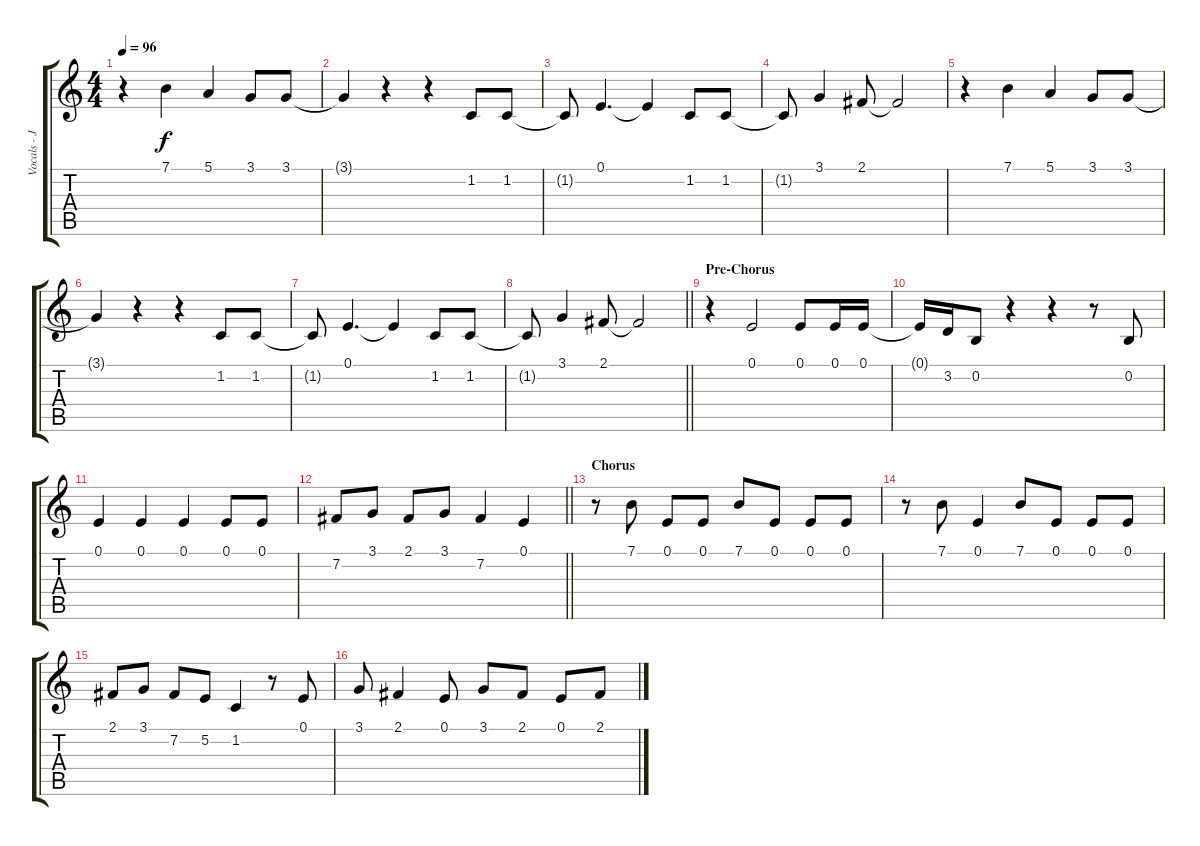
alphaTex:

\track ("Vocals - Jem" "Vocals - J") {instrument altosax}
\staff {score tabs}
\tuning (E4 B3 G3 D3 A2 E2) {hide}
\ts (4 4)
\tempo 96
\clef g2
\ks c
r.4{dy f} 7.1.4 5.1.4 3.1.8 3.1.8 |
3.1{t}.4 r.4 r.4 1.2.8 1.2.8 |
1.2{t}.8 0.1.4{d} 0.1{t}.4 1.2.8 1.2.8 |
1.2{t}.8 3.1.4 2.1.8 2.1{t}.2 |
r.4 7.1.4 5.1.4 3.1.8 3.1.8 |
3.1{t}.4 r.4 r.4 1.2.8 1.2.8 |
1.2{t}.8 0.1.4{d} 0.1{t}.4 1.2.8 1.2.8 |
\barLineRight lightlight
1.2{t}.8 3.1.4 2.1.8 2.1{t}.2 |
\section ("" "Pre-Chorus")
r.4 0.1.2 0.1.8 0.1.16 0.1.16 |
0.1{t}.16 3.2.16 0.2.8 r.4 r.4 r.8 0.2.8 |
0.1.4 0.1.4 0.1.4 0.1.8 0.1.8 |
\barLineRight lightlight
7.2.8 3.1.8 2.1.8 3.1.8 7.2.4 0.1.4 |
\section ("" "Chorus")
r.8 7.1.8 0.1.8 0.1.8 7.1.8 0.1.8 0.1.8 0.1.8 |
r.8 7.1.8 0.1.4 7.1.8 0.1.8 0.1.8 0.1.8 |
2.1.8 3.1.8 7.2.8 5.2.8 1.2.4 r.8 0.1.8 |
3.1.8 2.1.4 0.1.8 3.1.8 2.1.8 0.1.8 2.1.8
